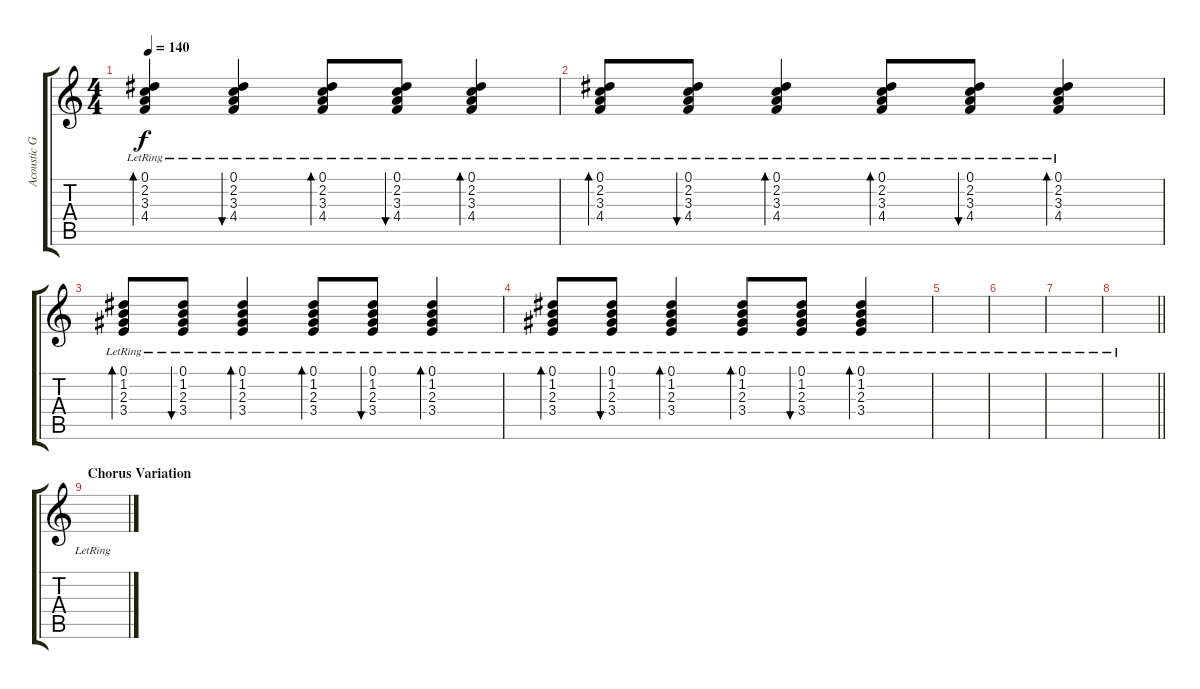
\track ("Acoustic Gtr" "Acoustic G") {instrument acousticguitarsteel}
\staff {score tabs}
\tuning (Eb4 Bb3 Gb3 Db3 Ab2 Db2) {hide}
\ts (4 4)
\tempo 140
\clef g2
\ks c
(0.1{lr} 2.2{lr} 3.3{lr} 4.4{lr}).4{bd 60 dy f volume 7} (0.1{lr} 2.2{lr} 3.3{lr} 4.4{lr}).4{bu 60} (0.1{lr} 2.2{lr} 3.3{lr} 4.4{lr}).8{bd 60} (0.1{lr} 2.2{lr} 3.3{lr} 4.4{lr}).8{bu 60} (0.1{lr} 2.2{lr} 3.3{lr} 4.4{lr}).4{bd 60} |
(0.1{lr} 2.2{lr} 3.3{lr} 4.4{lr}).8{bd 60} (0.1{lr} 2.2{lr} 3.3{lr} 4.4{lr}).8{bu 60} (0.1{lr} 2.2{lr} 3.3{lr} 4.4{lr}).4{bd 60} (0.1{lr} 2.2{lr} 3.3{lr} 4.4{lr}).8{bd 60} (0.1{lr} 2.2{lr} 3.3{lr} 4.4{lr}).8{bu 60} (0.1{lr} 2.2{lr} 3.3{lr} 4.4{lr}).4{bd 60} |
(0.1{lr} 1.2{lr} 2.3{lr} 3.4{lr}).8{bd 60} (0.1{lr} 1.2{lr} 2.3{lr} 3.4{lr}).8{bu 60} (0.1{lr} 1.2{lr} 2.3{lr} 3.4{lr}).4{bd 60} (0.1{lr} 1.2{lr} 2.3{lr} 3.4{lr}).8{bd 60} (0.1{lr} 1.2{lr} 2.3{lr} 3.4{lr}).8{bu 60} (0.1{lr} 1.2{lr} 2.3{lr} 3.4{lr}).4{bd 60} |
(0.1{lr} 1.2{lr} 2.3{lr} 3.4{lr}).8{bd 60} (0.1{lr} 1.2{lr} 2.3{lr} 3.4{lr}).8{bu 60} (0.1{lr} 1.2{lr} 2.3{lr} 3.4{lr}).4{bd 60} (0.1{lr} 1.2{lr} 2.3{lr} 3.4{lr}).8{bd 60} (0.1{lr} 1.2{lr} 2.3{lr} 3.4{lr}).8{bu 60} (0.1{lr} 1.2{lr} 2.3{lr} 3.4{lr}).4{bd 60} |
|
|
|
\barLineRight lightlight
|
\section ("" "Chorus Variation")
